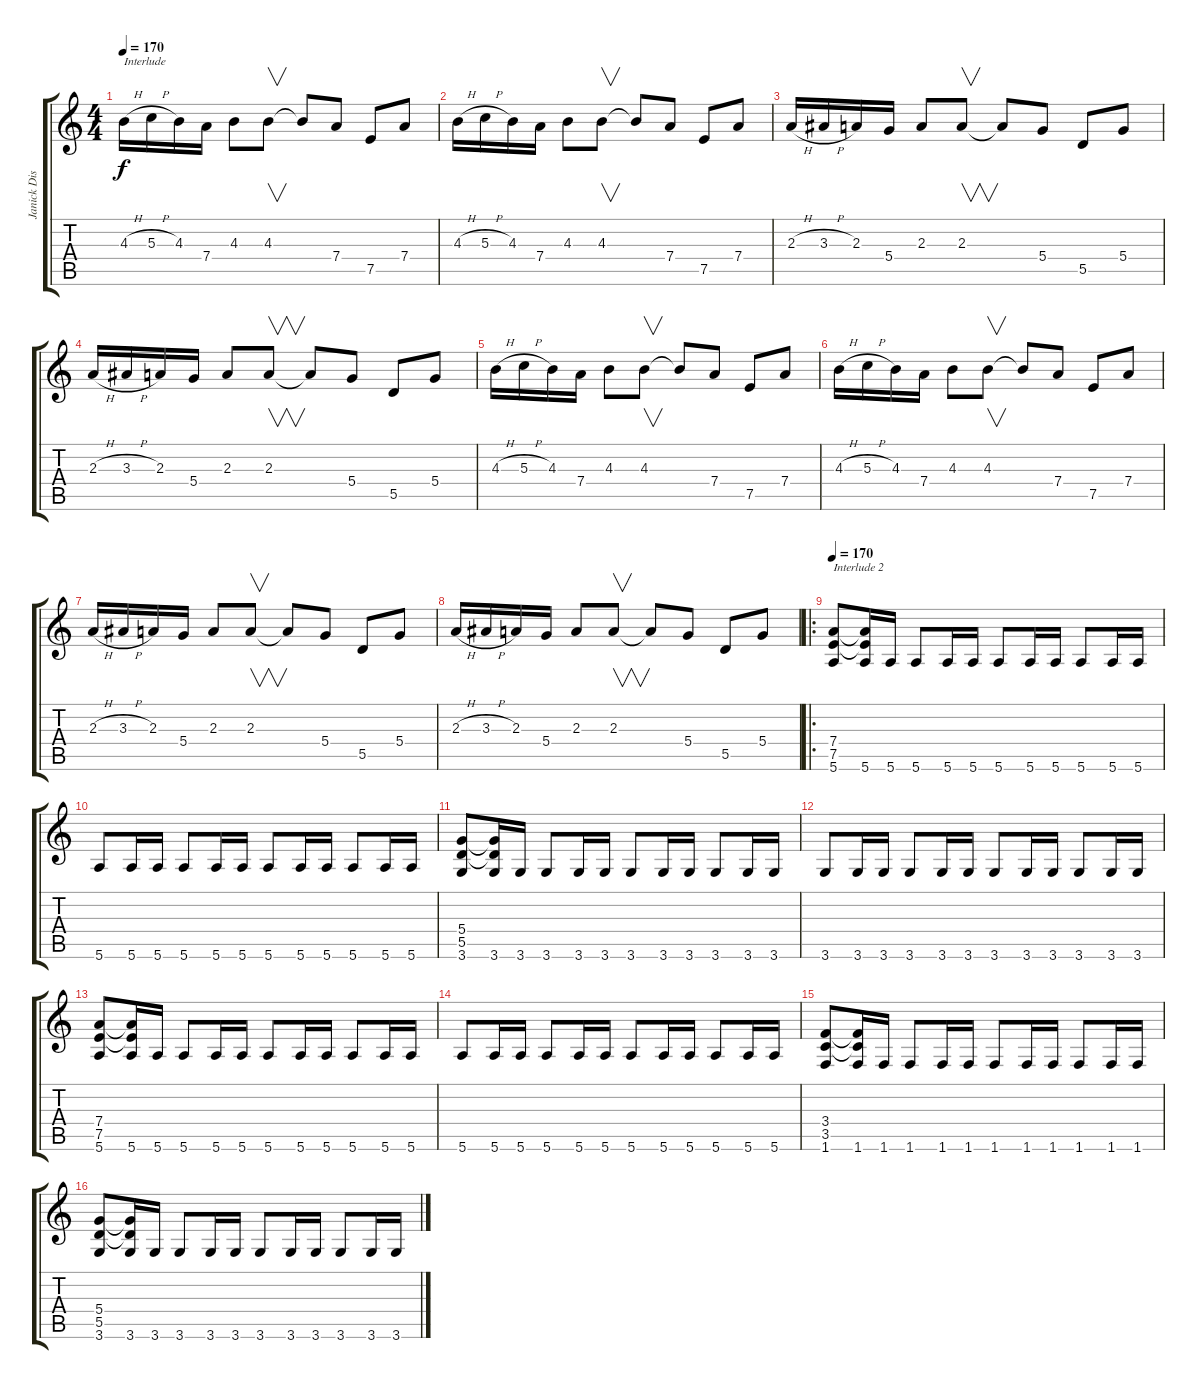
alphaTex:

\track ("Janick Distortion" "Janick Dis") {instrument distortionguitar}
\staff {score tabs}
\tuning (E4 B3 G3 D3 A2 E2) {hide}
\ts (4 4)
\tempo 170
\clef g2
\ks c
4.3{h}.16{txt "Interlude" dy f} 5.3{h}.16 4.3.16 7.4.16 4.3.8 4.3.8{v} 4.3{t}.8 7.4.8 7.5.8 7.4.8 |
4.3{h}.16 5.3{h}.16 4.3.16 7.4.16 4.3.8 4.3.8{v} 4.3{t}.8 7.4.8 7.5.8 7.4.8 |
2.3{h}.16 3.3{h}.16 2.3.16 5.4.16 2.3.8 2.3.8{v} 2.3{t}.8 5.4.8 5.5.8 5.4.8 |
2.3{h}.16 3.3{h}.16 2.3.16 5.4.16 2.3.8 2.3.8{v} 2.3{t}.8 5.4.8 5.5.8 5.4.8 |
4.3{h}.16 5.3{h}.16 4.3.16 7.4.16 4.3.8 4.3.8{v} 4.3{t}.8 7.4.8 7.5.8 7.4.8 |
4.3{h}.16 5.3{h}.16 4.3.16 7.4.16 4.3.8 4.3.8{v} 4.3{t}.8 7.4.8 7.5.8 7.4.8 |
2.3{h}.16 3.3{h}.16 2.3.16 5.4.16 2.3.8 2.3.8{v} 2.3{t}.8 5.4.8 5.5.8 5.4.8 |
2.3{h}.16 3.3{h}.16 2.3.16 5.4.16 2.3.8 2.3.8{v} 2.3{t}.8 5.4.8 5.5.8 5.4.8 |
\ro
\tempo 170
(7.4 7.5 5.6).8{txt "Interlude 2"} (7.4{t} 7.5{t} 5.6).16 5.6.16 5.6.8 5.6.16 5.6.16 5.6.8 5.6.16 5.6.16 5.6.8 5.6.16 5.6.16 |
5.6.8 5.6.16 5.6.16 5.6.8 5.6.16 5.6.16 5.6.8 5.6.16 5.6.16 5.6.8 5.6.16 5.6.16 |
(5.4 5.5 3.6).8 (5.4{t} 5.5{t} 3.6).16 3.6.16 3.6.8 3.6.16 3.6.16 3.6.8 3.6.16 3.6.16 3.6.8 3.6.16 3.6.16 |
3.6.8 3.6.16 3.6.16 3.6.8 3.6.16 3.6.16 3.6.8 3.6.16 3.6.16 3.6.8 3.6.16 3.6.16 |
(7.4 7.5 5.6).8 (7.4{t} 7.5{t} 5.6).16 5.6.16 5.6.8 5.6.16 5.6.16 5.6.8 5.6.16 5.6.16 5.6.8 5.6.16 5.6.16 |
5.6.8 5.6.16 5.6.16 5.6.8 5.6.16 5.6.16 5.6.8 5.6.16 5.6.16 5.6.8 5.6.16 5.6.16 |
(3.4 3.5 1.6).8 (3.4{t} 3.5{t} 1.6).16 1.6.16 1.6.8 1.6.16 1.6.16 1.6.8 1.6.16 1.6.16 1.6.8 1.6.16 1.6.16 |
(5.4 5.5 3.6).8 (5.4{t} 5.5{t} 3.6).16 3.6.16 3.6.8 3.6.16 3.6.16 3.6.8 3.6.16 3.6.16 3.6.8 3.6.16 3.6.16
